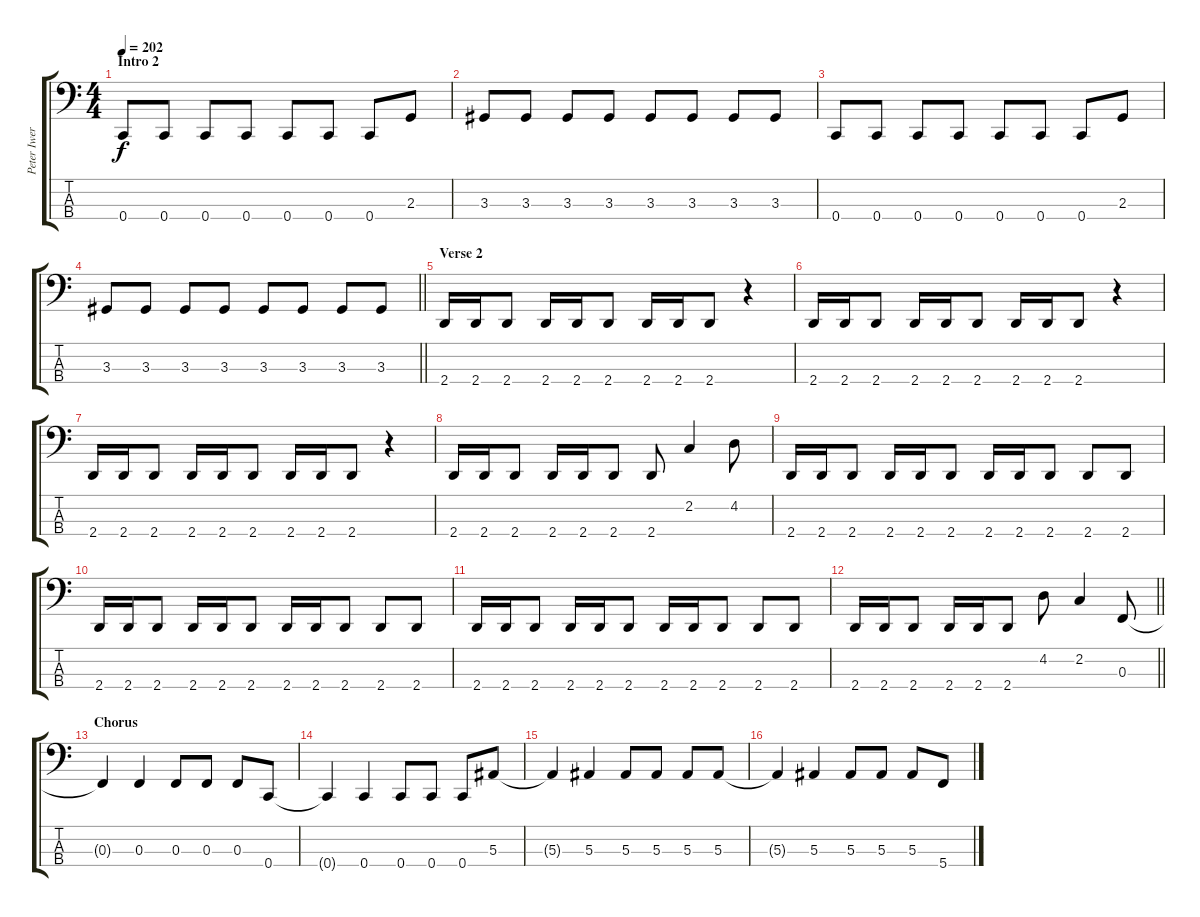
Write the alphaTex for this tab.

\track ("Peter Iwers" "Peter Iwer") {instrument electricbasspick}
\staff {score tabs}
\tuning (Eb2 Bb1 F1 C1) {hide}
\ts (4 4)
\section ("" "Intro 2")
\tempo 202
\clef f4
\ks c
0.4.8{dy f} 0.4.8 0.4.8 0.4.8 0.4.8 0.4.8 0.4.8 2.3.8 |
3.3.8 3.3.8 3.3.8 3.3.8 3.3.8 3.3.8 3.3.8 3.3.8 |
0.4.8 0.4.8 0.4.8 0.4.8 0.4.8 0.4.8 0.4.8 2.3.8 |
\barLineRight lightlight
3.3.8 3.3.8 3.3.8 3.3.8 3.3.8 3.3.8 3.3.8 3.3.8 |
\section ("" "Verse 2")
2.4.16 2.4.16 2.4.8 2.4.16 2.4.16 2.4.8 2.4.16 2.4.16 2.4.8 r.4 |
2.4.16 2.4.16 2.4.8 2.4.16 2.4.16 2.4.8 2.4.16 2.4.16 2.4.8 r.4 |
2.4.16 2.4.16 2.4.8 2.4.16 2.4.16 2.4.8 2.4.16 2.4.16 2.4.8 r.4 |
2.4.16 2.4.16 2.4.8 2.4.16 2.4.16 2.4.8 2.4.8 2.2.4 4.2.8 |
2.4.16 2.4.16 2.4.8 2.4.16 2.4.16 2.4.8 2.4.16 2.4.16 2.4.8 2.4.8 2.4.8 |
2.4.16 2.4.16 2.4.8 2.4.16 2.4.16 2.4.8 2.4.16 2.4.16 2.4.8 2.4.8 2.4.8 |
2.4.16 2.4.16 2.4.8 2.4.16 2.4.16 2.4.8 2.4.16 2.4.16 2.4.8 2.4.8 2.4.8 |
\barLineRight lightlight
2.4.16 2.4.16 2.4.8 2.4.16 2.4.16 2.4.8 4.2.8 2.2.4 0.3.8 |
\section ("" "Chorus")
0.3{t}.4 0.3.4 0.3.8 0.3.8 0.3.8 0.4.8 |
0.4{t}.4 0.4.4 0.4.8 0.4.8 0.4.8 5.3.8 |
5.3{t}.4 5.3.4 5.3.8 5.3.8 5.3.8 5.3.8 |
5.3{t}.4 5.3.4 5.3.8 5.3.8 5.3.8 5.4.8
